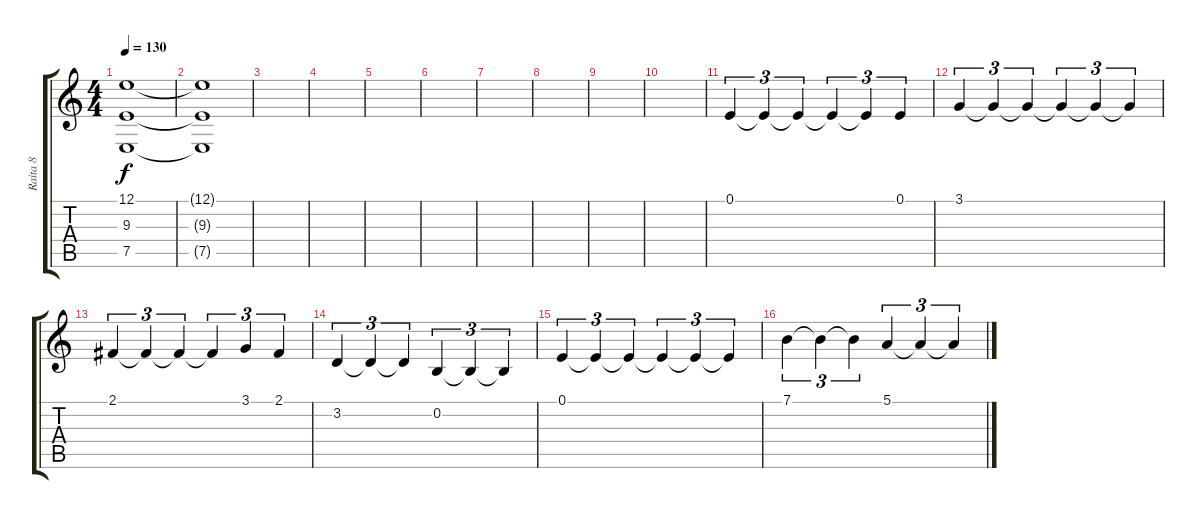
\track ("Raita 8" "Raita 8") {instrument choiraahs}
\staff {score tabs}
\tuning (E4 B3 G3 D3 A2 E2) {hide}
\ts (4 4)
\tempo 130
\clef g2
\ks c
(12.1{t} 9.3{t} 7.5{t}).1{dy f} |
(12.1{t} 9.3{t} 7.5{t}).1 |
|
|
|
|
|
|
|
|
0.1.4{tu (3 2)} 0.1{t}.4{tu (3 2)} 0.1{t}.4{tu (3 2)} 0.1{t}.4{tu (3 2)} 0.1{t}.4{tu (3 2)} 0.1.4{tu (3 2)} |
3.1.4{tu (3 2)} 3.1{t}.4{tu (3 2)} 3.1{t}.4{tu (3 2)} 3.1{t}.4{tu (3 2)} 3.1{t}.4{tu (3 2)} 3.1{t}.4{tu (3 2)} |
2.1.4{tu (3 2)} 2.1{t}.4{tu (3 2)} 2.1{t}.4{tu (3 2)} 2.1{t}.4{tu (3 2)} 3.1.4{tu (3 2)} 2.1.4{tu (3 2)} |
3.2.4{tu (3 2)} 3.2{t}.4{tu (3 2)} 3.2{t}.4{tu (3 2)} 0.2.4{tu (3 2)} 0.2{t}.4{tu (3 2)} 0.2{t}.4{tu (3 2)} |
0.1.4{tu (3 2)} 0.1{t}.4{tu (3 2)} 0.1{t}.4{tu (3 2)} 0.1{t}.4{tu (3 2)} 0.1{t}.4{tu (3 2)} 0.1{t}.4{tu (3 2)} |
7.1.4{tu (3 2)} 7.1{t}.4{tu (3 2)} 7.1{t}.4{tu (3 2)} 5.1.4{tu (3 2)} 5.1{t}.4{tu (3 2)} 5.1{t}.4{tu (3 2)}
